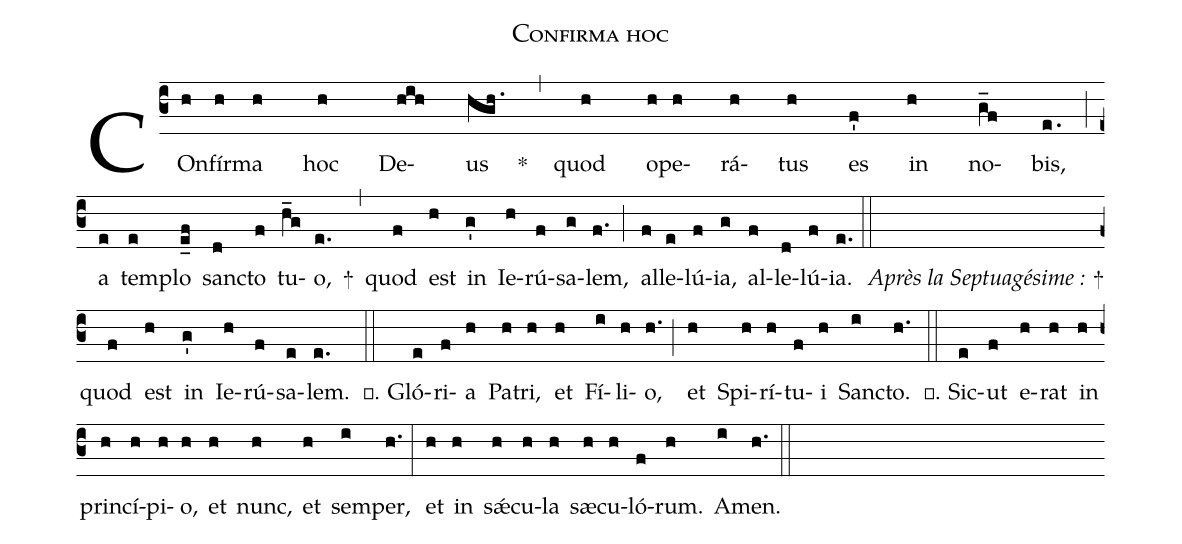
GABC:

name: Confirma hoc;
%%
(c3) COn(h)fír(h)ma(h) hoc(h) De(hih)us(hgh.) *(,) quod(h) o(h)pe(h)rá(h)tus(h) es(f') in(h) no(g_f)bis,(e.) (;z) a(e) tem(e)plo(e_f) san(d)cto(f) tu(h_g)o,(e.) <sp>+</sp>(,)  quod(f) est(h) in(g') Ie(h)rú(f)sa(g)lem,(f.) (;) al(f)le(e)lú(f)ia,(g) al-(f)le(d)lú(f)ia.(e.) (::)

<i>Après la Septuagésime :</i> <sp>+</sp>() quod(f) est(h) in(g') Ie(h)rú(f)sa(e)lem.(e.) (::)

℣. Gló(e)ri(f)a(h) Pa(h)tri,(h) et(h) Fí(i)li(h)o,(h.) (;) et(h) Spi(h)rí(h)tu(f)i(h) San(i)cto.(h.) (::)

℟. Sic(e)ut(f) e(h)rat(h) in(h) prin(h)cí(h)pi(h)o,(h) et(h) nunc,(h) et(h) sem(i)per,(h.) (:) et(h) in(h) s<sp>'ae</sp>(h)cu(h)la(h) sæ(h)cu(h)ló-(f)rum.(h) A(i)men.(h.) (::)
